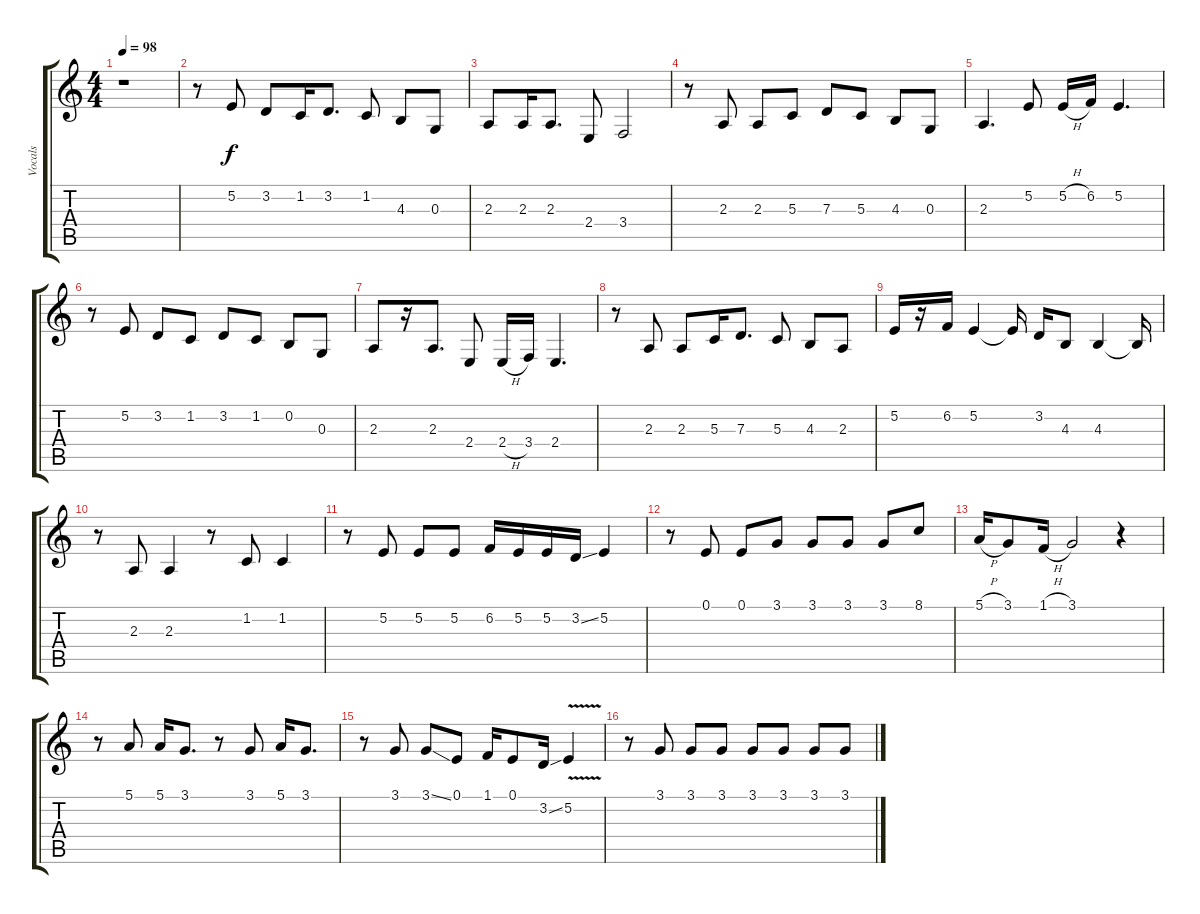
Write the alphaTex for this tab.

\track ("Vocals" "Vocals") {instrument frenchhorn}
\staff {score tabs}
\tuning (E4 B3 G3 D3 A2 E2) {hide}
\ts (4 4)
\tempo 98
\clef g2
\ks c
r.1{dy f} |
r.8 5.2.8 3.2.8 1.2.16 3.2.8{d} 1.2.8 4.3.8 0.3.8 |
2.3.8 2.3.16 2.3.8{d} 2.4.8 3.4.2 |
r.8 2.3.8 2.3.8 5.3.8 7.3.8 5.3.8 4.3.8 0.3.8 |
2.3.4{d} 5.2.8 5.2{h}.16 6.2.16 5.2.4{d} |
r.8 5.2.8 3.2.8 1.2.8 3.2.8 1.2.8 0.2.8 0.3.8 |
2.3.8 r.16 2.3.8{d} 2.4.8 2.4{h}.16 3.4.16 2.4.4{d} |
r.8 2.3.8 2.3.8 5.3.16 7.3.8{d} 5.3.8 4.3.8 2.3.8 |
5.2.16 r.16 6.2.16 5.2.4 5.2{t}.16 3.2.16 4.3.8 4.3.4 4.3{t}.16 |
r.8 2.3.8 2.3.4 r.8 1.2.8 1.2.4 |
r.8 5.2.8 5.2.8 5.2.8 6.2.16 5.2.16 5.2.16 3.2{ss}.16 5.2.4 |
r.8 0.1.8 0.1.8 3.1.8 3.1.8 3.1.8 3.1.8 8.1.8 |
5.1{h}.16 3.1.8 1.1{h}.16 3.1.2 r.4 |
r.8 5.1.8 5.1.16 3.1.8{d} r.8 3.1.8 5.1.16 3.1.8{d} |
r.8 3.1.8 3.1{ss}.8 0.1.8 1.1.16 0.1.8 3.2{ss}.16 5.2{v}.4 |
r.8 3.1.8 3.1.8 3.1.8 3.1.8 3.1.8 3.1.8 3.1.8
